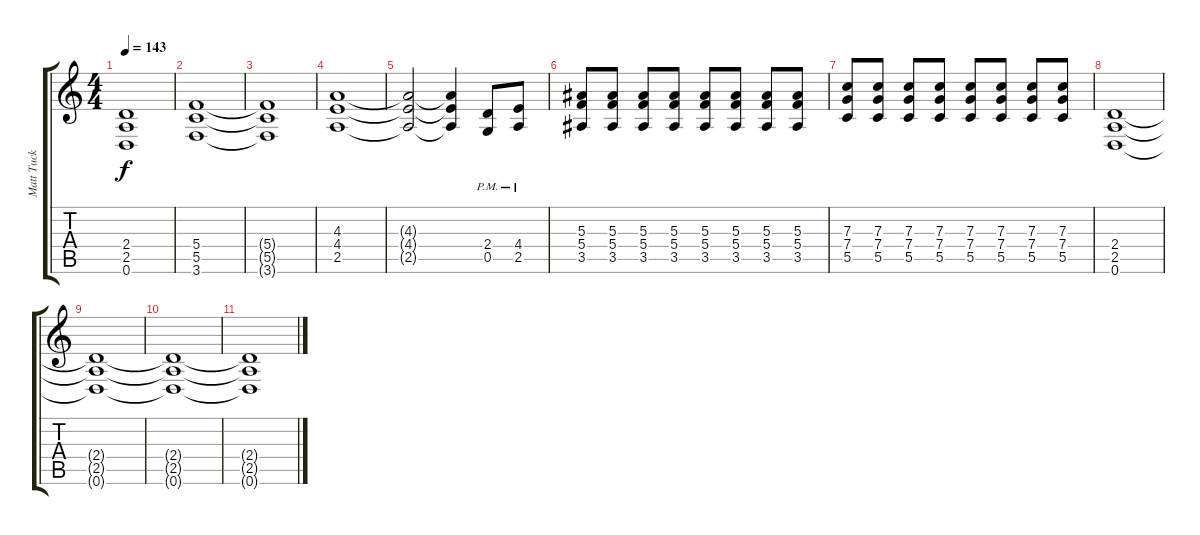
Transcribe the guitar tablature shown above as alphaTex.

\track ("Matt Tuck (Left)" "Matt Tuck ") {instrument distortionguitar}
\staff {score tabs}
\tuning (D4 A3 F3 C3 G2 D2) {hide}
\ts (4 4)
\tempo 143
\clef g2
\ks c
(2.4{t} 2.5{t} 0.6{t}).1{dy f} |
(5.4 5.5 3.6).1 |
(5.4{t} 5.5{t} 3.6{t}).1 |
(4.3 4.4 2.5).1 |
(4.3{t} 4.4{t} 2.5{t}).2 (4.3{t} 4.4{t} 2.5{t}).4 (2.4 0.5{pm}).8 (4.4 2.5{pm}).8 |
(5.3 5.4 3.5).8 (5.3 5.4 3.5).8 (5.3 5.4 3.5).8 (5.3 5.4 3.5).8 (5.3 5.4 3.5).8 (5.3 5.4 3.5).8 (5.3 5.4 3.5).8 (5.3 5.4 3.5).8 |
(7.3 7.4 5.5).8 (7.3 7.4 5.5).8 (7.3 7.4 5.5).8 (7.3 7.4 5.5).8 (7.3 7.4 5.5).8 (7.3 7.4 5.5).8 (7.3 7.4 5.5).8 (7.3 7.4 5.5).8 |
(2.4 2.5 0.6).1 |
(2.4{t} 2.5{t} 0.6{t}).1 |
(2.4{t} 2.5{t} 0.6{t}).1 |
(2.4{t} 2.5{t} 0.6{t}).1
